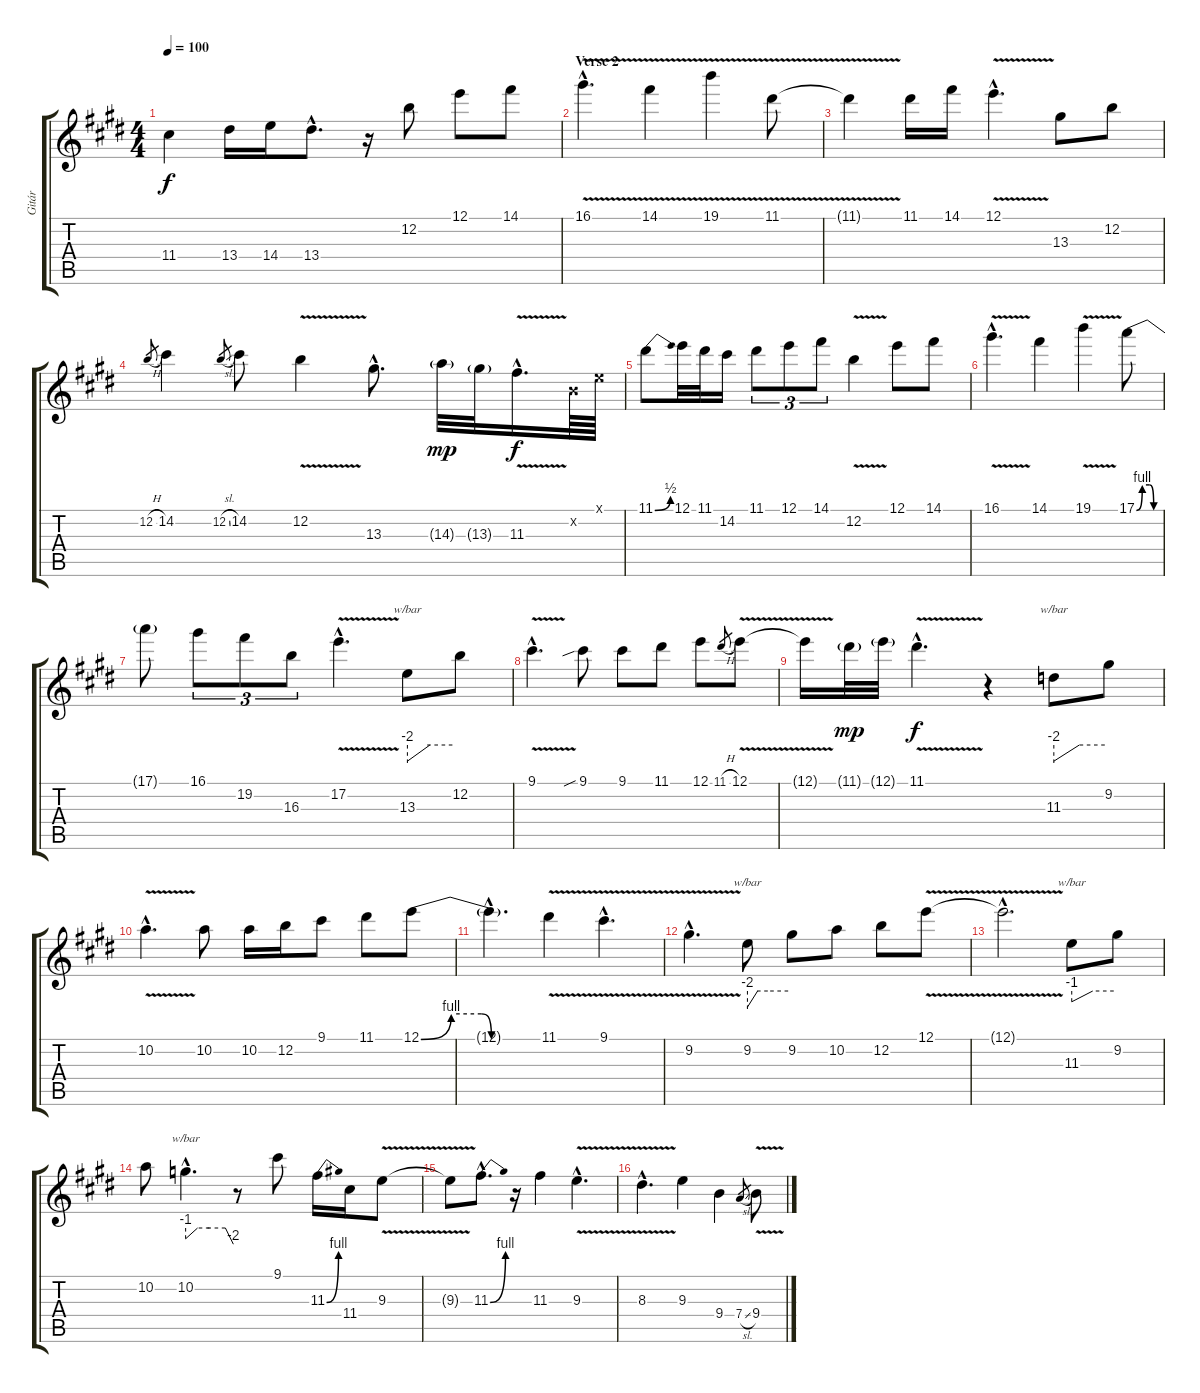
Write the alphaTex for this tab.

\track ("Gitár" "Gitár") {instrument distortionguitar}
\staff {score tabs}
\tuning (E4 B3 G3 D3 A2 E2) {hide}
\ts (4 4)
\tempo 100
\clef g2
\ks e
11.4{t}.4{dy f} 13.4.16 14.4.16 13.4{hac}.8{d} r.16 12.2.8 12.1.8 14.1.8 |
\section ("" "Verse 2")
16.1{v hac}.4{d} 14.1{v}.4 19.1{v}.4 11.1{v}.8 |
11.1{t}.4 11.1.16 14.1.16 12.1{v hac}.4{d} 13.3.8 12.2.8 |
12.2{h}.8{gr} 14.2.4 12.2{sl}.8{gr} 14.2.8 12.2{v}.4 13.3{hac}.8{d} 14.3{g}.32{dy mp} 13.3{g}.32 11.3{v hac}.16{d dy f} 0.2{x}.64 0.1{x}.64 |
11.1{be (bend 0 0 60 2)}.8 12.1.32 11.1.32 14.2.16 11.1.8{tu (3 2)} 12.1.8{tu (3 2)} 14.1.8{tu (3 2)} 12.2{v}.4 12.1.8 14.1.8 |
16.1{v hac}.4{d} 14.1.4 19.1{v}.4 17.1{be (custom 0 0 15 4 34 4 45 0 51 0 60 0)}.8 |
17.1{t}.8 16.1.8{tu (3 2)} 19.2.8{tu (3 2)} 16.3.8{tu (3 2)} 17.2{v hac}.4{d} 13.3.8{tbe (custom default 0 -8 30 0 60 0)} 12.2.8 |
9.1{v hac}.4{d} 9.1{sib}.8 9.1.8 11.1.8 12.1.8 11.1{h}.8{gr} 12.1{v}.8 |
12.1{t}.16 11.1{g}.32{dy mp} 12.1{g}.32 11.1{v hac}.4{d dy f} r.4 11.3.8{tbe (custom default 0 -8 30 0 60 0)} 9.2.8 |
10.2{v hac}.4{d} 10.2.8 10.2.16 12.2.16 9.1.8 11.1.8 12.1{be (custom 0 0 15 4 30 4 35 0 45 0 60 0)}.8 |
12.1{hac t}.4{d} 11.1{v}.4 9.1{v hac}.4{d} |
9.2{v hac}.4{d} 9.2.8{tbe (custom default 0 -8 15 0 30 0 60 0)} 9.2.8 10.2.8 12.2.8 12.1{v}.8 |
12.1{hac t}.2{d} 11.3.8{tbe (custom default 0 -4 30 0 60 0)} 9.2.8 |
10.2.8 10.2{hac}.4{d tbe (custom default 0 -4 15 0 30 0 50 0 60 -8)} r.8 9.1.8 11.3{be (bend 0 0 60 4)}.16 11.4.16 9.3{v}.8 |
9.3{t}.8 11.3{be (bend 0 0 60 4) hac}.8{d} r.16 11.3.4 9.3{v hac}.4{d} |
8.3{v hac}.4{d} 9.3.4 9.4.4 7.4{sl}.8{gr} 9.4{v}.8
